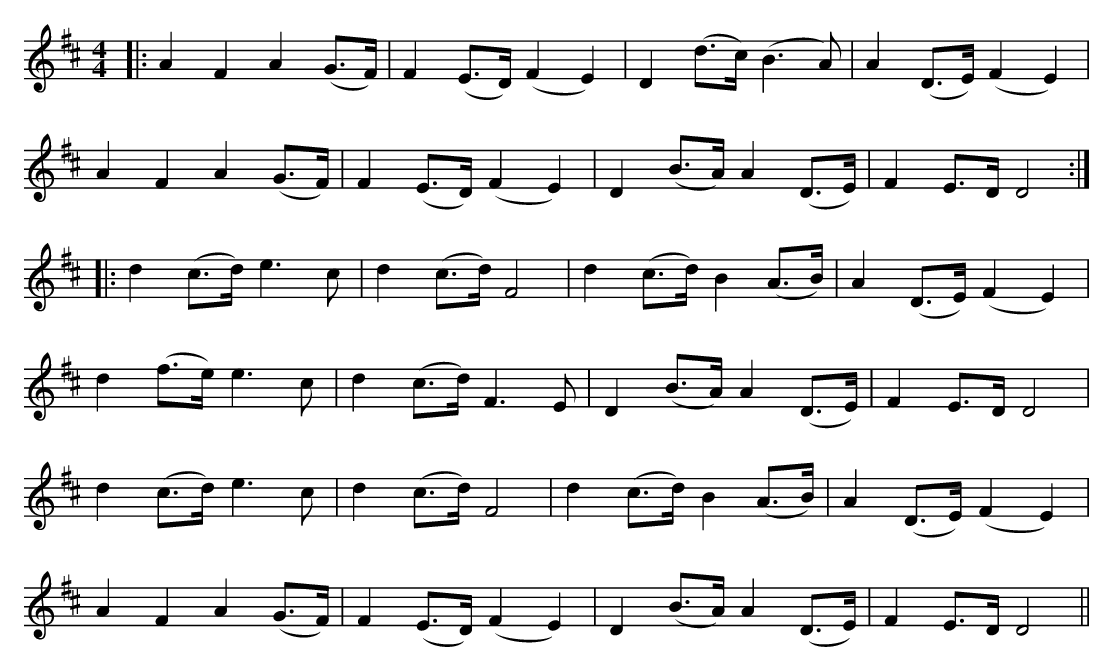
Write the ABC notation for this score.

X:1
M:4/4
K:D
|:A2 F2 A2 (G>F)|F2 (E>D) (F2 E2)|D2 (d>c) (B3 A)|A2 (D>E) (F2 E2)|
A2 F2 A2 (G>F)|F2 (E>D) (F2 E2)|D2 (B>A) A2 (D>E)|F2 E>D D4:|
|:d2 (c>d) e3 c|d2 (c>d) F4|d2 (c>d) B2 (A>B)|A2 (D>E) (F2 E2)|
d2 (f>e) e3 c|d2 (c>d) F3 E|D2 (B>A) A2 (D>E)|F2 E>D D4|
d2 (c>d) e3 c|d2 (c>d) F4|d2 (c>d) B2 (A>B)|A2 (D>E) (F2 E2)|
A2 F2 A2 (G>F)|F2 (E>D) (F2 E2)|D2 (B>A) A2 (D>E)|F2 E>D D4||
